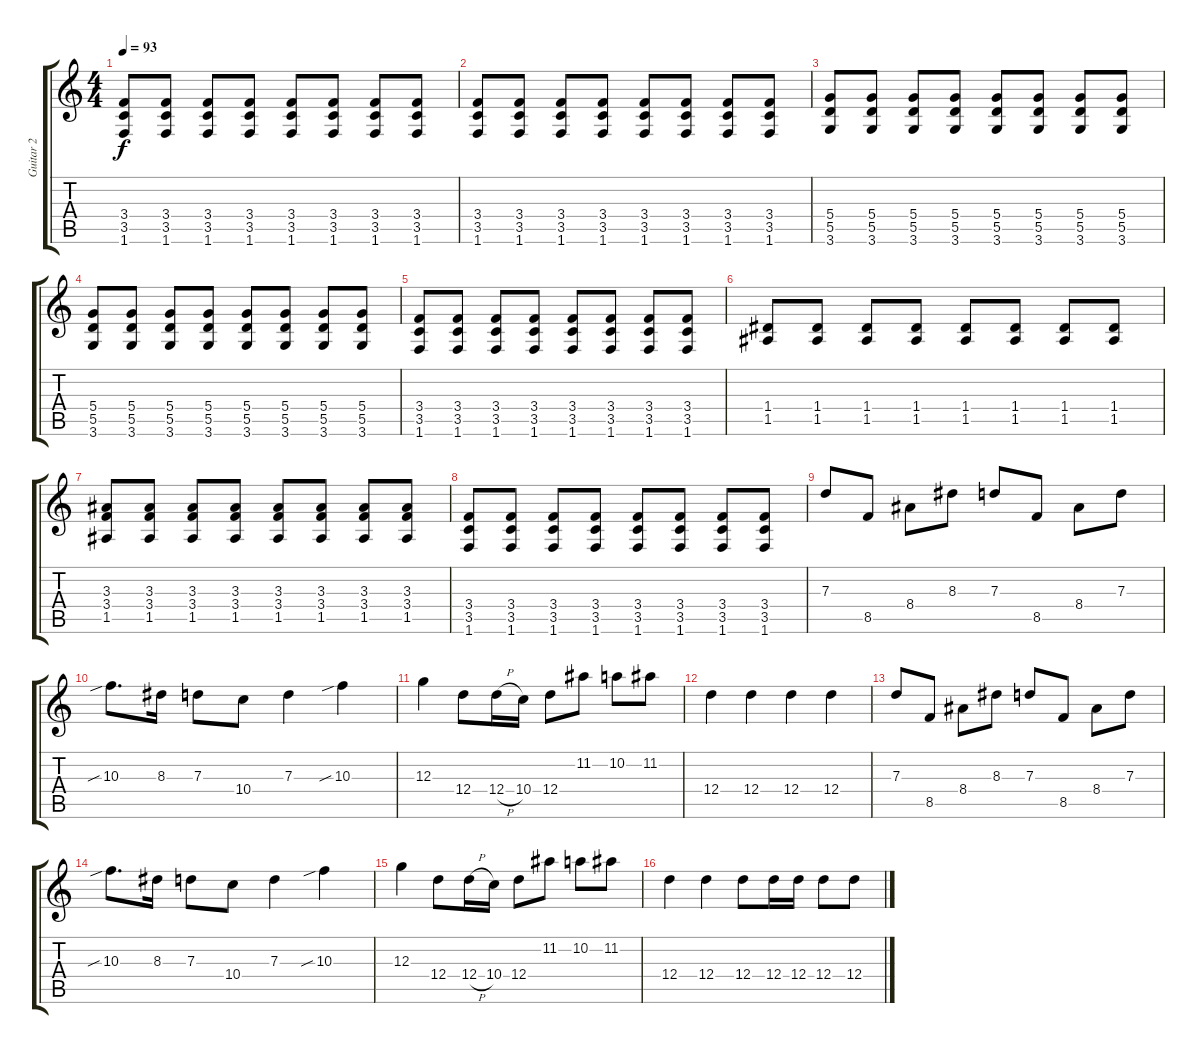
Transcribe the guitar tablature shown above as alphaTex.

\track ("Guitar 2" "Guitar 2") {instrument distortionguitar}
\staff {score tabs}
\tuning (E4 B3 G3 D3 A2 E2) {hide}
\ts (4 4)
\tempo 93
\clef g2
\ks c
(3.4 3.5 1.6).8{dy f} (3.4 3.5 1.6).8 (3.4 3.5 1.6).8 (3.4 3.5 1.6).8 (3.4 3.5 1.6).8 (3.4 3.5 1.6).8 (3.4 3.5 1.6).8 (3.4 3.5 1.6).8 |
(3.4 3.5 1.6).8 (3.4 3.5 1.6).8 (3.4 3.5 1.6).8 (3.4 3.5 1.6).8 (3.4 3.5 1.6).8 (3.4 3.5 1.6).8 (3.4 3.5 1.6).8 (3.4 3.5 1.6).8 |
(5.4 5.5 3.6).8 (5.4 5.5 3.6).8 (5.4 5.5 3.6).8 (5.4 5.5 3.6).8 (5.4 5.5 3.6).8 (5.4 5.5 3.6).8 (5.4 5.5 3.6).8 (5.4 5.5 3.6).8 |
(5.4 5.5 3.6).8 (5.4 5.5 3.6).8 (5.4 5.5 3.6).8 (5.4 5.5 3.6).8 (5.4 5.5 3.6).8 (5.4 5.5 3.6).8 (5.4 5.5 3.6).8 (5.4 5.5 3.6).8 |
(3.4 3.5 1.6).8 (3.4 3.5 1.6).8 (3.4 3.5 1.6).8 (3.4 3.5 1.6).8 (3.4 3.5 1.6).8 (3.4 3.5 1.6).8 (3.4 3.5 1.6).8 (3.4 3.5 1.6).8 |
(1.4 1.5).8 (1.4 1.5).8 (1.4 1.5).8 (1.4 1.5).8 (1.4 1.5).8 (1.4 1.5).8 (1.4 1.5).8 (1.4 1.5).8 |
(3.3 3.4 1.5).8 (3.3 3.4 1.5).8 (3.3 3.4 1.5).8 (3.3 3.4 1.5).8 (3.3 3.4 1.5).8 (3.3 3.4 1.5).8 (3.3 3.4 1.5).8 (3.3 3.4 1.5).8 |
(3.4 3.5 1.6).8 (3.4 3.5 1.6).8 (3.4 3.5 1.6).8 (3.4 3.5 1.6).8 (3.4 3.5 1.6).8 (3.4 3.5 1.6).8 (3.4 3.5 1.6).8 (3.4 3.5 1.6).8 |
7.3.8 8.5.8 8.4.8 8.3.8 7.3.8 8.5.8 8.4.8 7.3.8 |
10.3{sib}.8{d} 8.3.16 7.3.8 10.4.8 7.3.4 10.3{sib}.4 |
12.3.4 12.4.8 12.4{h}.16 10.4.16 12.4.8 11.2.8 10.2.8 11.2.8 |
12.4.4 12.4.4 12.4.4 12.4.4 |
7.3.8 8.5.8 8.4.8 8.3.8 7.3.8 8.5.8 8.4.8 7.3.8 |
10.3{sib}.8{d} 8.3.16 7.3.8 10.4.8 7.3.4 10.3{sib}.4 |
12.3.4 12.4.8 12.4{h}.16 10.4.16 12.4.8 11.2.8 10.2.8 11.2.8 |
12.4.4 12.4.4 12.4.8 12.4.16 12.4.16 12.4.8 12.4.8
